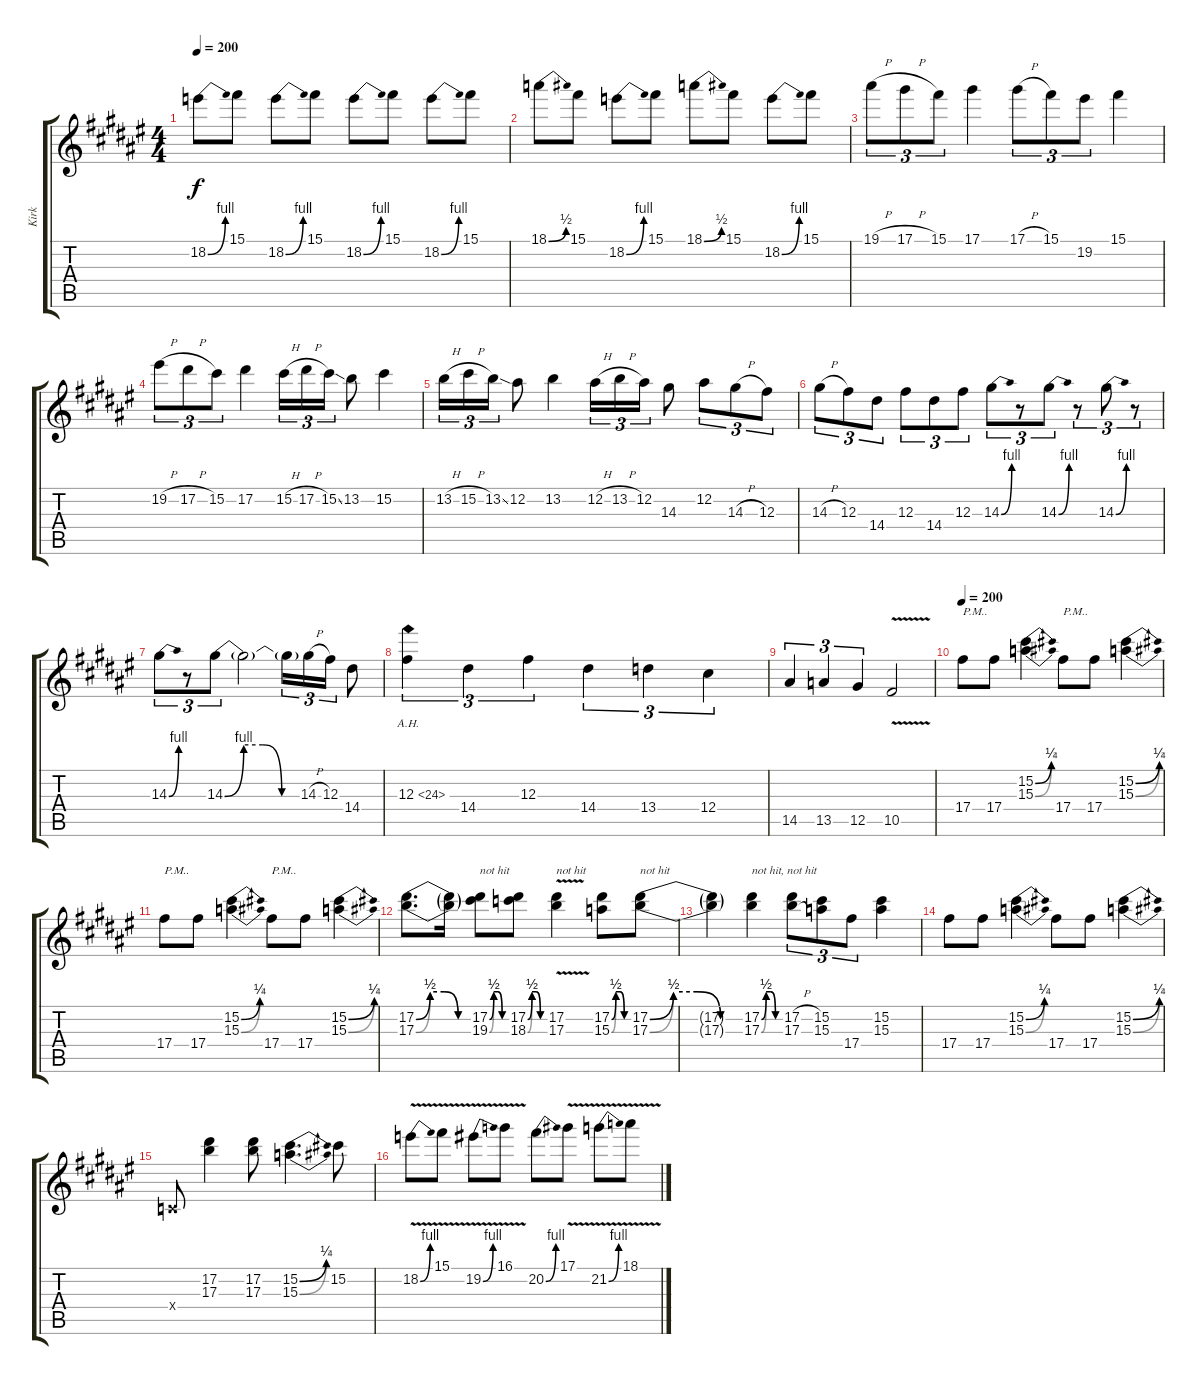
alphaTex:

\track ("Kirk" "Kirk") {instrument overdrivenguitar}
\staff {score tabs}
\tuning (Eb4 Bb3 Gb3 Db3 Ab2 Eb2) {hide}
\ts (4 4)
\tempo 200
\clef g2
\ks f#
18.2{be (bend 0 0 60 4)}.8{dy f} 15.1.8 18.2{be (bend 0 0 60 4)}.8 15.1.8 18.2{be (bend 0 0 60 4)}.8 15.1.8 18.2{be (bend 0 0 60 4)}.8 15.1.8 |
18.1{be (bend 0 0 60 2)}.8 15.1.8 18.2{be (bend 0 0 60 4)}.8 15.1.8 18.1{be (bend 0 0 60 2)}.8 15.1.8 18.2{be (bend 0 0 60 4)}.8 15.1.8 |
19.1{h}.8{tu (3 2)} 17.1{h}.8{tu (3 2)} 15.1.8{tu (3 2)} 17.1.4 17.1{h}.8{tu (3 2)} 15.1.8{tu (3 2)} 19.2.8{tu (3 2)} 15.1.4 |
19.2{h}.8{tu (3 2)} 17.2{h}.8{tu (3 2)} 15.2.8{tu (3 2)} 17.2.4 15.2{h}.16{tu (3 2)} 17.2{h}.16{tu (3 2)} 15.2{ss}.16{tu (3 2)} 13.2.8 15.2.4 |
13.2{h}.16{tu (3 2)} 15.2{h}.16{tu (3 2)} 13.2{ss}.16{tu (3 2)} 12.2.8 13.2.4 12.2{h}.16{tu (3 2)} 13.2{h}.16{tu (3 2)} 12.2.16{tu (3 2)} 14.3.8 12.2.8{tu (3 2)} 14.3{h}.8{tu (3 2)} 12.3.8{tu (3 2)} |
14.3{h}.8{tu (3 2)} 12.3.8{tu (3 2)} 14.4.8{tu (3 2)} 12.3.8{tu (3 2)} 14.4.8{tu (3 2)} 12.3.8{tu (3 2)} 14.3{be (bend 0 0 60 4)}.8{tu (3 2)} r.8{tu (3 2)} 14.3{be (bend 0 0 60 4)}.8{tu (3 2)} r.8{tu (3 2)} 14.3{be (bend 0 0 60 4)}.8{tu (3 2)} r.8{tu (3 2)} |
14.3{be (bend 0 0 60 4)}.8{tu (3 2)} r.8{tu (3 2)} 14.3{be (custom 0 0 15 4 30 4 45 0 60 0)}.8{tu (3 2)} 14.3{t}.2 14.3{t}.16{tu (3 2)} 14.3{h}.16{tu (3 2)} 12.3.16{tu (3 2)} 14.4.8 |
12.3{ah 12}.4{tu (3 2)} 14.4.4{tu (3 2)} 12.3.4{tu (3 2)} 14.4.4{tu (3 2)} 13.4.4{tu (3 2)} 12.4.4{tu (3 2)} |
14.5.4{tu (3 2)} 13.5.4{tu (3 2)} 12.5.4{tu (3 2)} 10.5{v}.2 |
\tempo 200
17.4.8{txt "P.M.." instrument overdrivenguitar} 17.4.8 (15.2{be (bend 0 0 60 1)} 15.3{be (bend 0 0 60 2)}).4 17.4.8{txt "P.M.."} 17.4.8 (15.2{be (bend 0 0 60 1)} 15.3{be (bend 0 0 60 2)}).4 |
17.4.8{txt "P.M.."} 17.4.8 (15.2{be (bend 0 0 60 1)} 15.3{be (bend 0 0 60 2)}).4 17.4.8{txt "P.M.."} 17.4.8 (15.2{be (bend 0 0 60 1)} 15.3{be (bend 0 0 60 2)}).4 |
(17.2{be (custom 0 0 15 2 30 2 45 0 60 0)} 17.3{be (custom 0 0 15 2 30 2 45 0 60 0)}).8{d} (17.2{t} 17.3{t}).16 (17.2{be (custom 0 0 15 2 30 2 45 0 60 0)} 19.3{be (custom 0 0 15 2 30 2 45 0 60 0)}).8{txt "not hit"} (17.2{be (custom 0 0 15 2 30 2 45 0 60 0)} 18.3{be (custom 0 0 15 2 30 2 45 0 60 0)}).8 (17.2{v} 17.3{v}).4{txt "not hit"} (17.2{be (custom 0 0 15 2 30 2 45 0 60 0)} 15.3{be (custom 0 0 15 2 30 2 45 0 60 0)}).8 (17.2{be (custom 0 0 15 2 30 2 45 0 60 0)} 17.3{be (custom 0 0 15 2 30 2 45 0 60 0)}).8{txt "not hit"} |
(17.2{t} 17.3{t}).4 (17.2{be (custom 0 0 15 2 30 2 45 0 60 0)} 17.3{be (custom 0 0 15 2 30 2 45 0 60 0)}).4{txt "not hit, not hit"} (17.2{h} 17.3{h}).8{tu (3 2)} (15.2 15.3).8{tu (3 2)} 17.4.8{tu (3 2)} (15.2 15.3).4 |
17.4.8 17.4.8 (15.2{be (bend 0 0 60 1)} 15.3{be (bend 0 0 60 2)}).4 17.4.8 17.4.8 (15.2{be (bend 0 0 60 1)} 15.3{be (bend 0 0 60 2)}).4 |
-1.4{x}.8 (17.2 17.3).4 (17.2 17.3).8 (15.2{be (bend 0 0 60 1)} 15.3{be (bend 0 0 60 2)}).4{d} 15.2.8 |
18.2{be (bend 0 0 60 4) v}.8 15.1{v}.8 19.2{be (bend 0 0 60 4) v}.8 16.1{v}.8 20.2{be (bend 0 0 60 4)}.8 17.1{v}.8 21.2{be (bend 0 0 60 4) v}.8 18.1{v}.8
